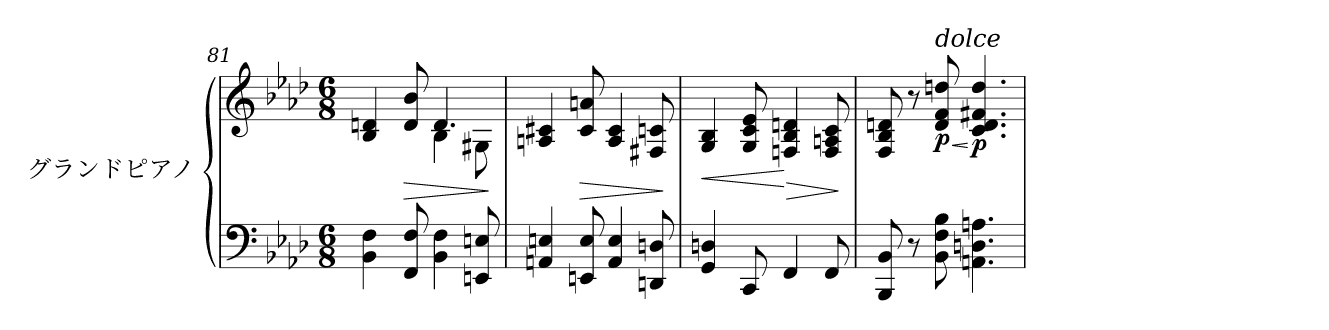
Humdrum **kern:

**kern	**kern	**dynam
*part1	*part1	*part1
*staff2	*staff1	*staff1/2
*I"グランドピアノ	*	*
!!LO:LB:g=z
*clefF4	*clefG2	*
*k[b-e-a-d-]	*k[b-e-a-d-]	*
*M6/8	*M6/8	*
=81	=81	=81
*	*^	*
4BB-\ 4F\	4B-/ 4dn/	4.rcyy	.
!	!	!	!LO:HP:b
8FF/ 8F/	8d/ 8b-/	.	>
4BB-\ 4F\	4.d/	4B-\	.
8EEn/ 8En/	.	8G#X\	.
*	*v	*v	*
.	.	]
=82	=82	=82
4AAn/ 4En/	4An/ 4c#X/	.
!	!	!LO:HP:b
8EEn/ 8E/	8c#/ 8an/	>
4AA/ 4E/	4A/ 4c#/	.
8DDn/ 8Dn/	8F#X/ 8cn/	.
.	.	]
=83	=83	=83
!	!	!LO:HP:b
4GG/ 4Dn/	4G/ 4B-/	<
8CC/	8G/ 8c/ 8e-/	.
!	!	!LO:HP:n=1:b
4FF/	4Fn/ 4B-/ 4dn/	[ >
8FF/	8F/ 8An/ 8c/	.
.	.	]
=84	=84	=84
8BBB-/ 8BB-/	8F/ 8B-/ 8dn/	.
8r	8r	.
*	*MM63	*
!	!LO:TX:a:i:t=dolce	!
!	!	!LO:HP:b
!	!	!LO:DY:n=1:b
8BB-\ 8F\ 8B-\	8d/ 8f/ 8ddn/	< p
!	!	!LO:DY:n=2:b
4.AAn\ 4.Dn\ 4.An\	4.c/ 4.d/ 4.f#X/ 4.dd/	[ p
=	=	=
*-	*-	*-
